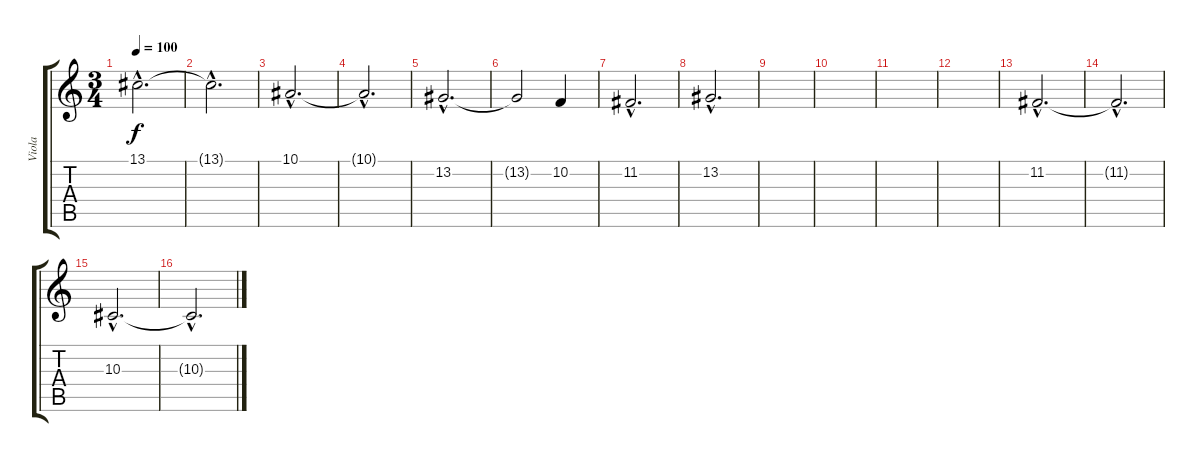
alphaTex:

\track ("Viola" "Viola") {instrument viola}
\staff {score tabs}
\tuning (C4 G3 Eb3 Bb2 F2 C2) {hide}
\ts (3 4)
\tempo 100
\clef g2
\ks c
13.1{hac}.2{d dy f} |
13.1{hac t}.2{d} |
10.1{hac}.2{d} |
10.1{hac t}.2{d} |
13.2{hac}.2{d} |
13.2{t}.2 10.2.4 |
11.2{hac}.2{d} |
13.2{hac}.2{d} |
|
|
|
|
11.2{hac}.2{d} |
11.2{hac t}.2{d} |
10.3{hac}.2{d} |
10.3{hac t}.2{d}
